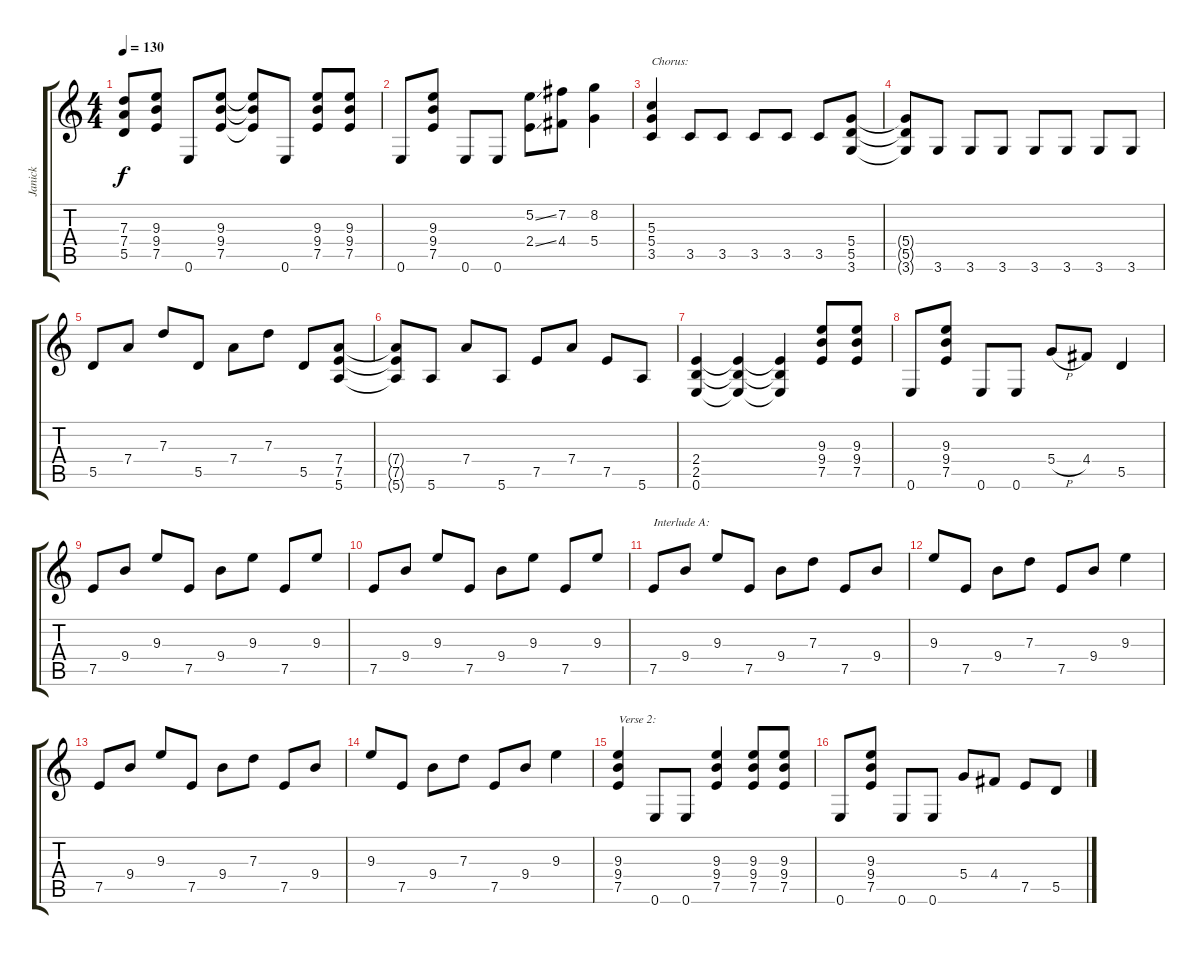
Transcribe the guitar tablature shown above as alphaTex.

\track ("Janick" "Janick") {instrument distortionguitar}
\staff {score tabs}
\tuning (E4 B3 G3 D3 A2 E2) {hide}
\ts (4 4)
\tempo 130
\clef g2
\ks c
(7.3 7.4 5.5).8{dy f} (9.3 9.4 7.5).8 0.6.8 (9.3 9.4 7.5).8 (9.3{t} 9.4{t} 7.5{t}).8 0.6.8 (9.3 9.4 7.5).8 (9.3 9.4 7.5).8 |
0.6.8 (9.3 9.4 7.5).8 0.6.8 0.6.8 (5.2{ss} 2.4{ss}).8 (7.2 4.4).8 (8.2 5.4).4 |
(5.3 5.4 3.5).4{txt "Chorus:"} 3.5.8 3.5.8 3.5.8 3.5.8 3.5.8 (5.4 5.5 3.6).8 |
(5.4{t} 5.5{t} 3.6{t}).8 3.6.8 3.6.8 3.6.8 3.6.8 3.6.8 3.6.8 3.6.8 |
5.5.8 7.4.8 7.3.8 5.5.8 7.4.8 7.3.8 5.5.8 (7.4 7.5 5.6).8 |
(7.4{t} 7.5{t} 5.6{t}).8 5.6.8 7.4.8 5.6.8 7.5.8 7.4.8 7.5.8 5.6.8 |
(2.4 2.5 0.6).4 (2.4{t} 2.5{t} 0.6{t}).4 (2.4{t} 2.5{t} 0.6{t}).4 (9.3 9.4 7.5).8 (9.3 9.4 7.5).8 |
0.6.8 (9.3 9.4 7.5).8 0.6.8 0.6.8 5.4{h}.8 4.4.8 5.5.4 |
7.5.8 9.4.8 9.3.8 7.5.8 9.4.8 9.3.8 7.5.8 9.3.8 |
7.5.8 9.4.8 9.3.8 7.5.8 9.4.8 9.3.8 7.5.8 9.3.8 |
7.5.8{txt "Interlude A:"} 9.4.8 9.3.8 7.5.8 9.4.8 7.3.8 7.5.8 9.4.8 |
9.3.8 7.5.8 9.4.8 7.3.8 7.5.8 9.4.8 9.3.4 |
7.5.8 9.4.8 9.3.8 7.5.8 9.4.8 7.3.8 7.5.8 9.4.8 |
9.3.8 7.5.8 9.4.8 7.3.8 7.5.8 9.4.8 9.3.4 |
(9.3 9.4 7.5).4{txt "Verse 2:"} 0.6.8 0.6.8 (9.3 9.4 7.5).4 (9.3 9.4 7.5).8 (9.3 9.4 7.5).8 |
0.6.8 (9.3 9.4 7.5).8 0.6.8 0.6.8 5.4.8 4.4.8 7.5.8 5.5.8
